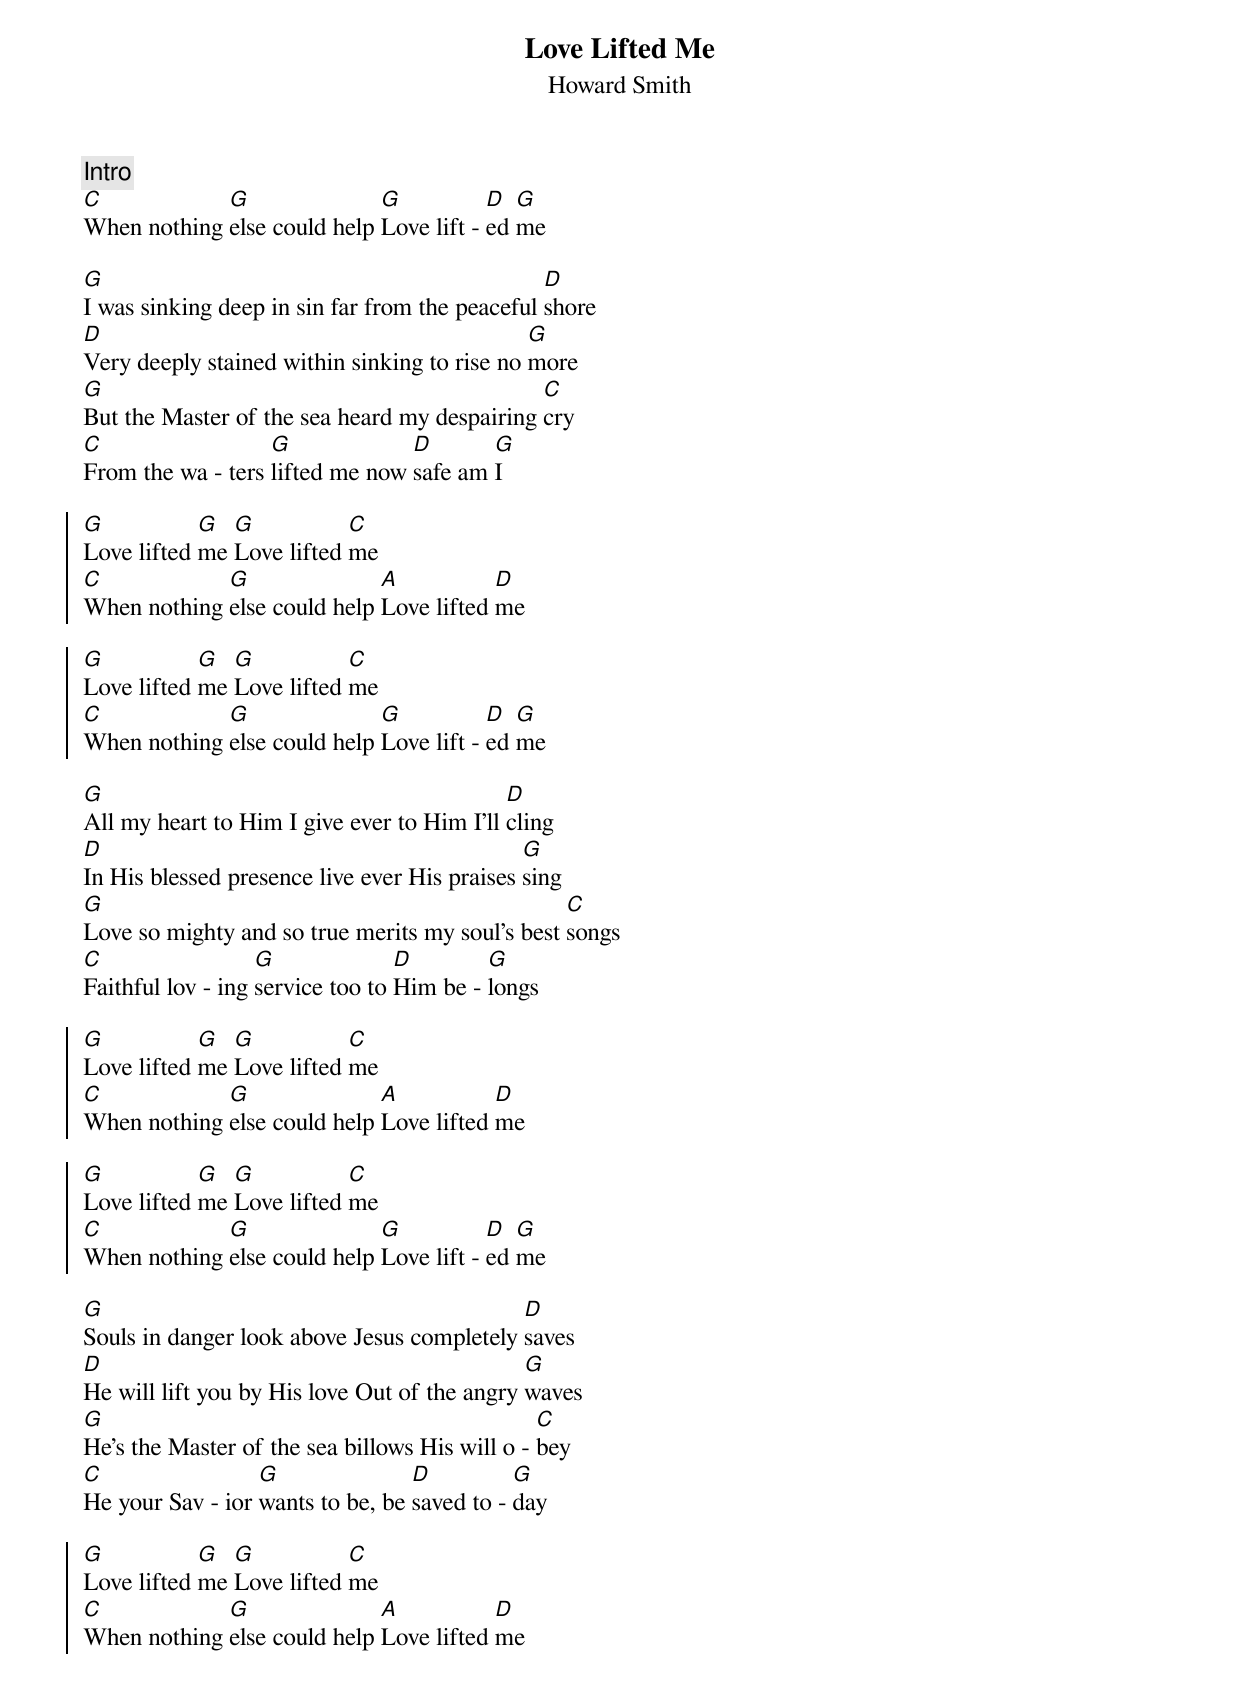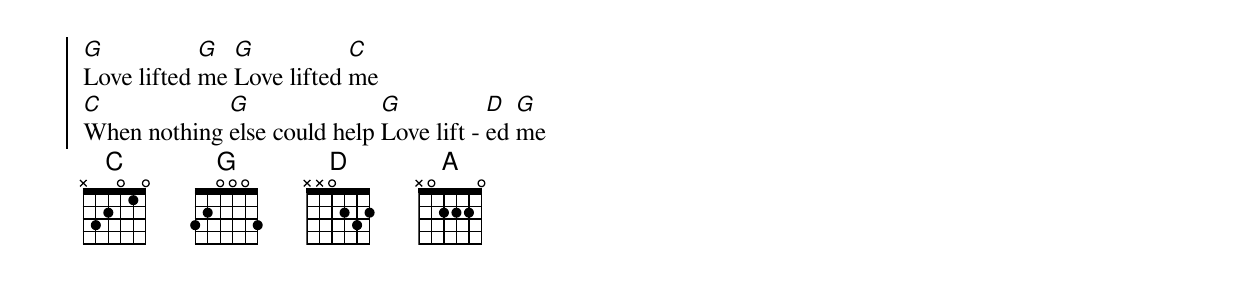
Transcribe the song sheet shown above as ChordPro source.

{title:Love Lifted Me}
{subtitle:Howard Smith}
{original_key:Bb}
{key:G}
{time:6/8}
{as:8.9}

{c:Intro}
[C]When nothing [G]else could help [G]Love lift - [D]ed [G]me

[G]I was sinking deep in sin far from the peaceful [D]shore
[D]Very deeply stained within sinking to rise no [G]more
[G]But the Master of the sea heard my despairing [C]cry
[C]From the wa - ters [G]lifted me now [D]safe am [G]I

{soc}
[G]Love lifted [G]me [G]Love lifted [C]me
[C]When nothing [G]else could help [A]Love lifted [D]me

[G]Love lifted [G]me [G]Love lifted [C]me
[C]When nothing [G]else could help [G]Love lift - [D]ed [G]me
{eoc}

[G]All my heart to Him I give ever to Him I'll [D]cling
[D]In His blessed presence live ever His praises [G]sing
[G]Love so mighty and so true merits my soul's best [C]songs
[C]Faithful lov - ing [G]service too to [D]Him be - [G]longs

{soc}
[G]Love lifted [G]me [G]Love lifted [C]me
[C]When nothing [G]else could help [A]Love lifted [D]me

[G]Love lifted [G]me [G]Love lifted [C]me
[C]When nothing [G]else could help [G]Love lift - [D]ed [G]me
{eoc}

[G]Souls in danger look above Jesus completely [D]saves
[D]He will lift you by His love Out of the angry [G]waves
[G]He's the Master of the sea billows His will o - [C]bey
[C]He your Sav - ior [G]wants to be, be [D]saved to - [G]day

{soc}
[G]Love lifted [G]me [G]Love lifted [C]me
[C]When nothing [G]else could help [A]Love lifted [D]me

[G]Love lifted [G]me [G]Love lifted [C]me
[C]When nothing [G]else could help [G]Love lift - [D]ed [G]me
{eoc}
